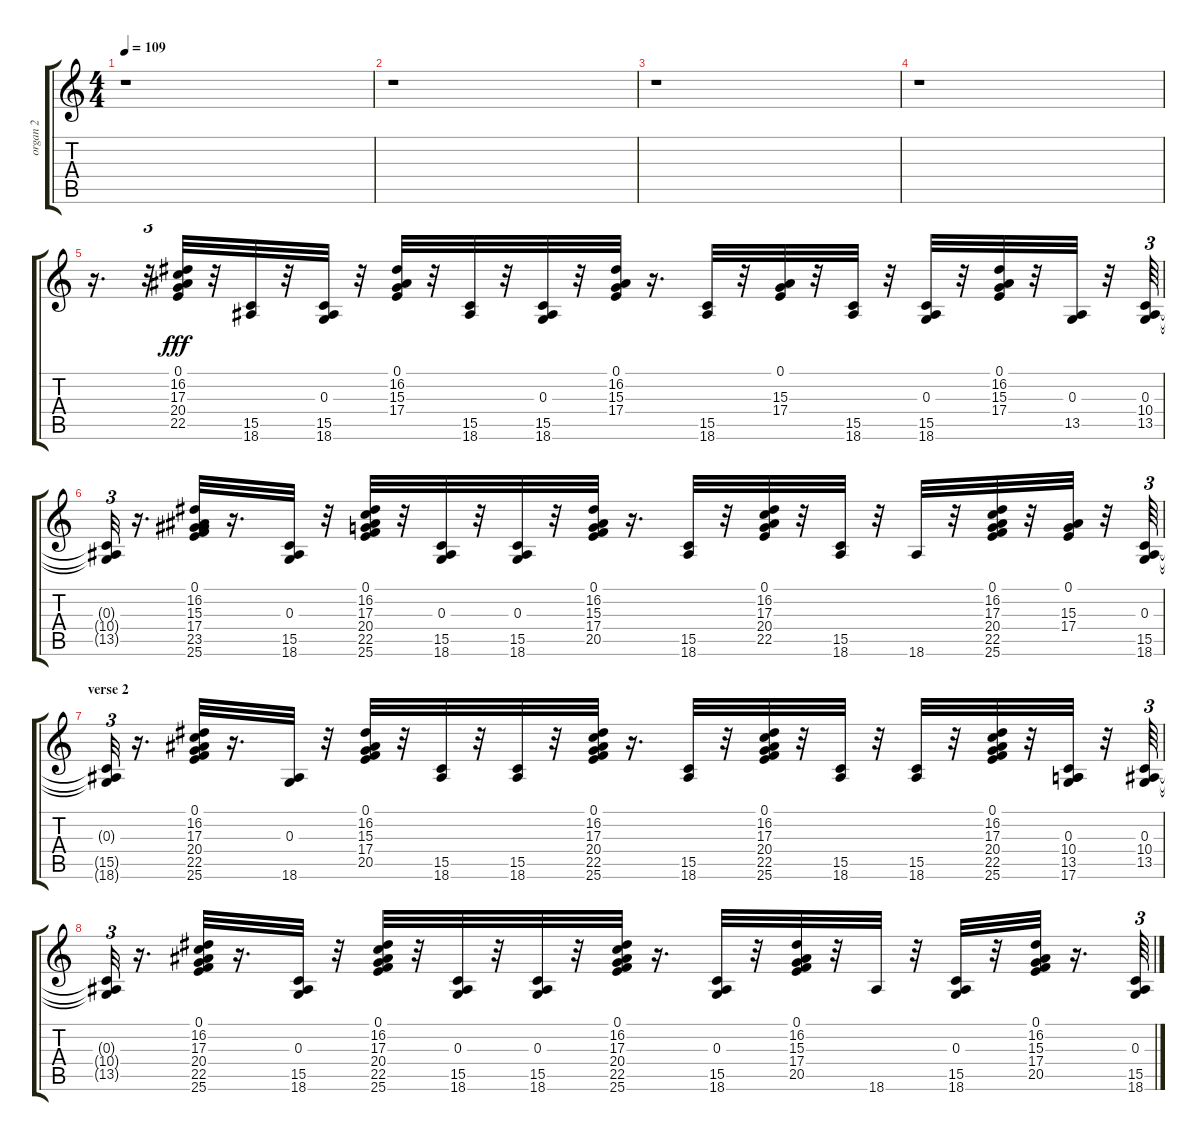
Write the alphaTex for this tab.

\track ("organ 2" "organ 2") {instrument rockorgan}
\staff {score tabs}
\tuning (E4 B3 G3 D3 A2 E2) {hide}
\ts (4 4)
\tempo 109
\clef g2
\ks c
r.1{dy fff} |
r.1 |
r.1 |
r.1 |
r.16{d} r.32{tu (3 2)} (0.1 16.2 17.3 20.4 22.5).32 r.32 (15.5 18.6).32 r.32 (0.3 15.5 18.6).32 r.32 (0.1 16.2 15.3 17.4).32 r.32 (15.5 18.6).32 r.32 (0.3 15.5 18.6).32 r.32 (0.1 16.2 15.3 17.4).32 r.16{d} (15.5 18.6).32 r.32 (0.1 15.3 17.4).32 r.32 (15.5 18.6).32 r.32 (0.3 15.5 18.6).32 r.32 (0.1 16.2 15.3 17.4).32 r.32 (0.3 13.5).32 r.32 (0.3 10.4 13.5).64{tu (3 2)} |
(0.3{t} 10.4{t} 13.5{t}).32{tu (3 2)} r.16{d} (0.1 16.2 15.3 17.4 23.5 25.6).32 r.16{d} (0.3 15.5 18.6).32 r.32 (0.1 16.2 17.3 20.4 22.5 25.6).32 r.32 (0.3 15.5 18.6).32 r.32 (0.3 15.5 18.6).32 r.32 (0.1 16.2 15.3 17.4 20.5).32 r.16{d} (15.5 18.6).32 r.32 (0.1 16.2 17.3 20.4 22.5).32 r.32 (15.5 18.6).32 r.32 18.6.32 r.32 (0.1 16.2 17.3 20.4 22.5 25.6).32 r.32 (0.1 15.3 17.4).32 r.32 (0.3 15.5 18.6).64{tu (3 2)} |
\section ("" "verse 2")
(0.3{t} 15.5{t} 18.6{t}).32{tu (3 2)} r.16{d} (0.1 16.2 17.3 20.4 22.5 25.6).32 r.16{d} (0.3 18.6).32 r.32 (0.1 16.2 15.3 17.4 20.5).32 r.32 (15.5 18.6).32 r.32 (15.5 18.6).32 r.32 (0.1 16.2 17.3 20.4 22.5 25.6).32 r.16{d} (15.5 18.6).32 r.32 (0.1 16.2 17.3 20.4 22.5 25.6).32 r.32 (15.5 18.6).32 r.32 (15.5 18.6).32 r.32 (0.1 16.2 17.3 20.4 22.5 25.6).32 r.32 (0.3 10.4 13.5 17.6).32 r.32 (0.3 10.4 13.5).64{tu (3 2)} |
(0.3{t} 10.4{t} 13.5{t}).32{tu (3 2)} r.16{d} (0.1 16.2 17.3 20.4 22.5 25.6).32 r.16{d} (0.3 15.5 18.6).32 r.32 (0.1 16.2 17.3 20.4 22.5 25.6).32 r.32 (0.3 15.5 18.6).32 r.32 (0.3 15.5 18.6).32 r.32 (0.1 16.2 17.3 20.4 22.5 25.6).32 r.16{d} (0.3 15.5 18.6).32 r.32 (0.1 16.2 15.3 17.4 20.5).32 r.32 18.6.32 r.32 (0.3 15.5 18.6).32 r.32 (0.1 16.2 15.3 17.4 20.5).32 r.16{d} (0.3 15.5 18.6).64{tu (3 2)}
